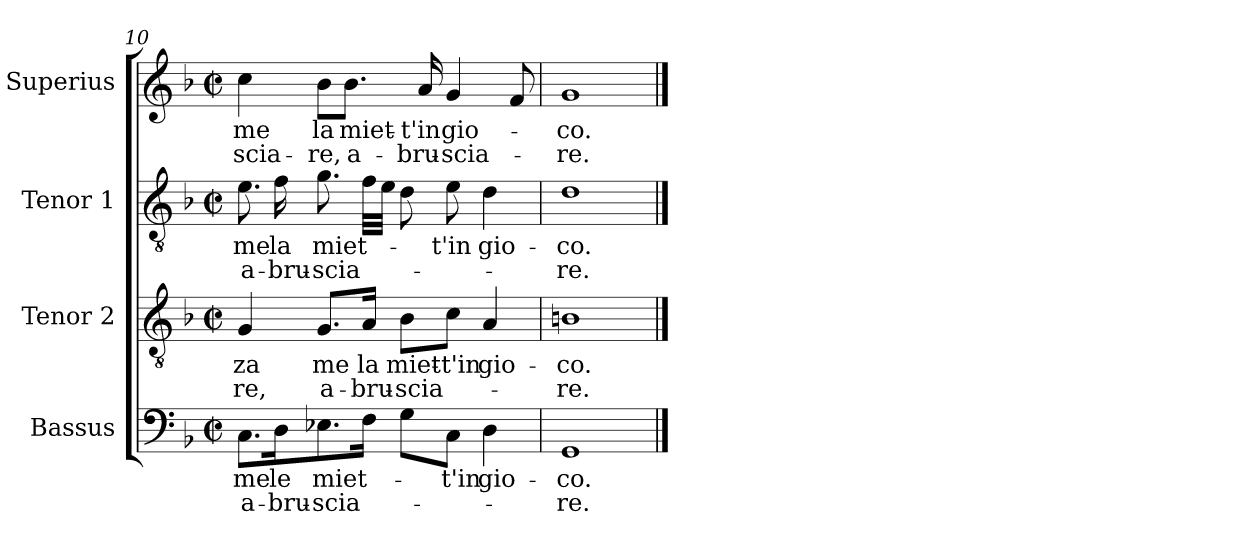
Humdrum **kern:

**kern	**text	**text	**kern	**text	**text	**kern	**text	**text	**kern	**text	**text
*part4	*part4	*part4	*part3	*part3	*part3	*part2	*part2	*part2	*part1	*part1	*part1
*staff4	*staff4	*staff4	*staff3	*staff3	*staff3	*staff2	*staff2	*staff2	*staff1	*staff1	*staff1
*I"Bassus	*	*	*I"Tenor 2	*	*	*I"Tenor 1	*	*	*I"Superius	*	*
*I'B	*	*	*I'T 2	*	*	*I'T 1	*	*	*I'S	*	*
*clefF4	*	*	*clefGv2	*	*	*clefGv2	*	*	*clefG2	*	*
*k[b-]	*	*	*k[b-]	*	*	*k[b-]	*	*	*k[b-]	*	*
*F:	*	*	*F:	*	*	*F:	*	*	*F:	*	*
*M2/2	*	*	*M2/2	*	*	*M2/2	*	*	*M2/2	*	*
*met(c|)	*	*	*met(c|)	*	*	*met(c|)	*	*	*met(c|)	*	*
=10	=10	=10	=10	=10	=10	=10	=10	=10	=10	=10	=10
8.C\L	me	a-	4G/	-za	-re,	8.e\	me	a-	4cc\	me	-scia-
16D\K	le	-bru-	.	.	.	16f\	la	-bru-	.	.	.
8.E-X\	miet-	-scia-	8.G/L	me	a-	8.g\	miet-	-scia-	8b-\L	la	-re,
.	.	.	.	.	.	.	.	.	8.b-\J	miet-	a-
16F\Jk	.	.	16A/Jk	la	-bru-	32f\LLL	.	.	.	.	.
.	.	.	.	.	.	32e\JJJ	.	.	.	.	.
8G\L	.	.	8B-\L	miet-	-scia-	8d\	.	.	.	.	.
.	.	.	.	.	.	.	.	.	16a/	-t'in	-bru-
8C\J	-t'in	.	8c\J	-t'in	.	8e\	-t'in	.	4g/	gio-	-scia-
4D\	gio-	.	4A/	gio-	.	4d\	gio-	.	.	.	.
.	.	.	.	.	.	.	.	.	8f/	.	.
=11	=11	=11	=11	=11	=11	=11	=11	=11	=11	=11	=11
1GG	-co.	-re.	1Bn	-co.	-re.	1d	-co.	-re.	1g	-co.	-re.
==	==	==	==	==	==	==	==	==	==	==	==
*-	*-	*-	*-	*-	*-	*-	*-	*-	*-	*-	*-
